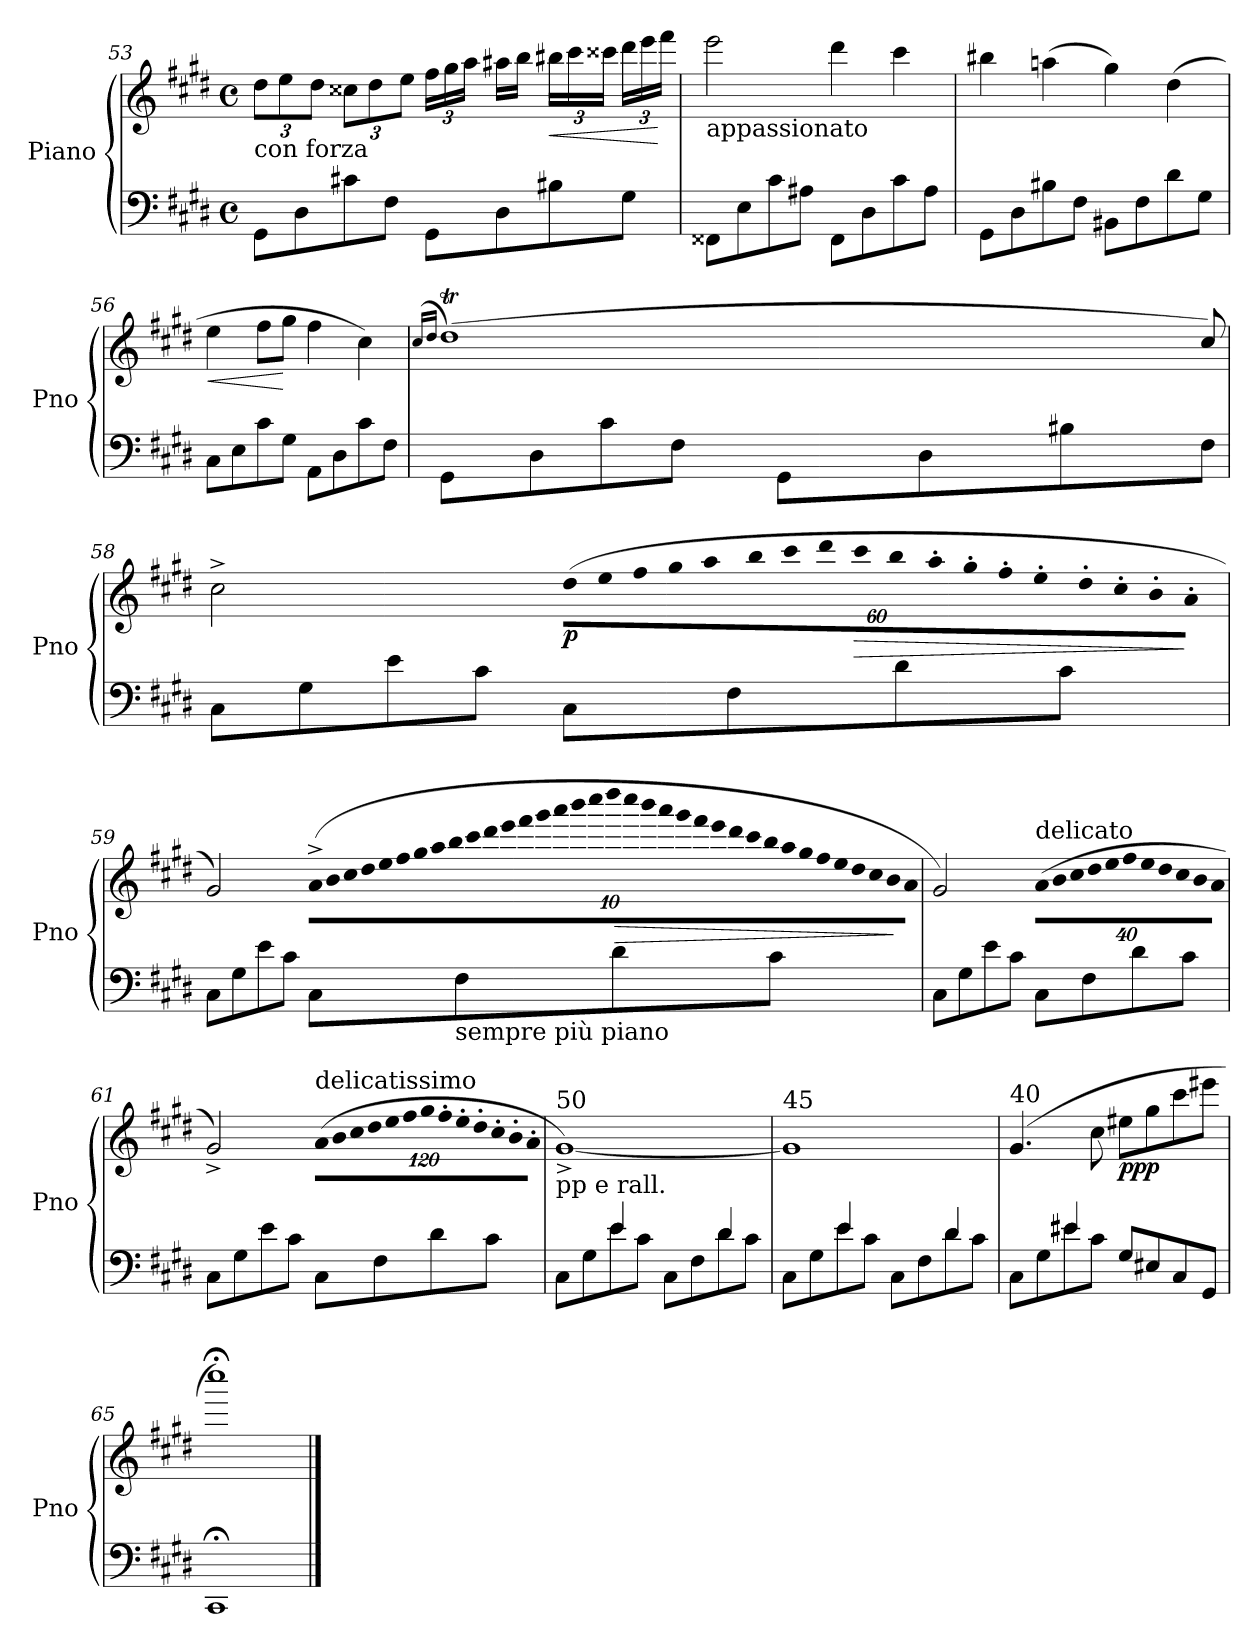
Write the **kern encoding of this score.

**kern	**kern	**dynam
*part1	*part1	*part1
*staff2	*staff1	*staff1/2
*I"Piano	*	*
*I'Pno	*	*
!!LO:LB:g=z
*clefF4	*clefG2	*
*k[f#c#g#d#]	*k[f#c#g#d#]	*
*E:	*E:	*
*M4/4	*M4/4	*
*met(c)	*met(c)	*
=53	=53	=53
!	!LO:TX:b:t=con forza	!
8GG#\L	12dd#\L	.
.	12ee\	.
8D#\	.	.
.	12dd#\J	.
8c#X\	12cc##X\L	.
.	12dd#\	.
8F#\J	.	.
.	12ee\J	.
8GG#\L	24ff#\LL	.
.	24gg#\	.
.	24aa\JJ	.
8D#\	16aa#X\LL	.
.	16bb\JJ	.
!	!	!LO:HP:b
8B#X\	24bb#X\LL	<
.	24ccc#\	.
.	24ccc##X\JJ	.
8G#\J	24ddd#\LL	.
.	24eee\	.
.	24fff#\JJ	[
=54	=54	=54
!	!LO:TX:b:t=appassionato	!
8FF##X\L	2eee\	.
8E\	.	.
8c#\	.	.
8A#X\J	.	.
8FF##\L	4ddd#\	.
8D#\	.	.
8c#\	4ccc#\	.
8A#\J	.	.
=55	=55	=55
8GG#\L	4bb#X\	.
8D#\	.	.
8B#X\	(4aan\	.
8F#\J	.	.
8BB#X\L	4gg#\)	.
8F#\	.	.
8d#\	(4dd#\	.
8G#\J	.	.
=56	=56	=56
!	!	!LO:HP:b
8C#\L	4ee\	<
8E\	.	.
8c#\	8ff#\L	.
8G#\J	8gg#\J	[
8AA\L	4ff#\	.
8D#\	.	.
8c#\	4cc#\)	.
8F#\J	.	.
!!LO:LB:g=z
=57	=57	=57
.	(16qcc#/LL	.
.	16qdd#/JJ	.
*	*^	*
*	*	*^	*
8GG#\L	(1dd#t)	32cc#yy	2..ryy	.
.	.	32dd#yy	.	.
.	.	32eeyy	.	.
.	.	32dd#yy	.	.
8D#\	.	32eeyy	.	.
.	.	32dd#yy	.	.
.	.	32eeyy	.	.
.	.	32dd#yy	.	.
8c#\	.	32eeyy	.	.
.	.	32dd#yy	.	.
.	.	32eeyy	.	.
.	.	32dd#yy	.	.
8F#\J	.	32eeyy	.	.
.	.	32dd#yy	.	.
.	.	64eeyy	.	.
.	.	64dd#yy	.	.
.	.	64eeyy	.	.
.	.	64dd#yy	.	.
8GG#\L	.	64eeyy	.	.
.	.	64dd#yy	.	.
.	.	64eeyy	.	.
.	.	64dd#yy	.	.
.	.	64eeyy	.	.
.	.	64dd#yy	.	.
.	.	64eeyy	.	.
.	.	64dd#yy	.	.
8D#\	.	64eeyy	.	.
.	.	64dd#yy	.	.
.	.	64eeyy	.	.
.	.	64dd#yy	.	.
.	.	64eeyy	.	.
.	.	64dd#yy	.	.
.	.	64eeyy	.	.
.	.	64dd#yy	.	.
8B#X\	.	64eeyy	.	.
.	.	64dd#yy	.	.
.	.	64eeyy	.	.
.	.	64dd#yy	.	.
.	.	64eeyy	.	.
.	.	64dd#yy	.	.
.	.	64eeyy	.	.
.	.	64dd#yy	.	.
8F#\J	.	8ryy	8cc#/)	.
*	*v	*v	*v	*
=58	=58	=58
8C#\L	2cc#^\	.
8G#\	.	.
8e\	.	.
8c#\J	.	.
!	!LO:N:vis=16	!LO:DY:b
8C#\L	(1920%53dd#\LL	p
!	!LO:N:vis=16	!
.	1920%53ee\	.
!	!LO:N:vis=16	!
.	1920%53ff#\	.
!	!LO:N:vis=16	!
.	1920%53gg#\	.
!	!LO:N:vis=16	!
.	1920%53aa\	.
8F#\	.	.
!	!LO:N:vis=16	!
.	1920%53bb\	.
!	!LO:N:vis=16	!
.	1920%53ccc#\	.
!	!LO:N:vis=16	!
.	1920%53ddd#\	.
!	!LO:N:vis=16	!LO:HP:b
.	1920%53ccc#\	>
!	!LO:N:vis=16	!
.	1920%53bb\	.
8d#\	.	.
!	!LO:N:vis=16	!
.	1920%53aa'\	.
!	!LO:N:vis=16	!
.	1920%53gg#'\	.
!	!LO:N:vis=16	!
.	1920%53ff#'\	.
!	!LO:N:vis=16	!
.	1920%53ee'\	.
8c#\J	.	.
!	!LO:N:vis=16	!
.	1920%53dd#'\	.
!	!LO:N:vis=16	!
.	1920%53cc#'\	.
!	!LO:N:vis=16	!
.	1920%53b'\	.
!	!LO:N:vis=16	!
.	1920%53a'\JJ	]
.	320ryy	.
!!LO:LB:g=z
=59	=59	=59
8C#\L	2g#/)	.
8G#\	.	.
8e\	.	.
8c#\J	.	.
!	!LO:N:vis=16	!
8C#\L	(640%9a^\LL	.
!	!LO:N:vis=16	!
.	640%9b\	.
!	!LO:N:vis=16	!
.	640%9cc#\	.
!	!LO:N:vis=16	!
.	640%9dd#\	.
!	!LO:N:vis=16	!
.	640%9ee\	.
!	!LO:N:vis=16	!
.	640%9ff#\	.
!	!LO:N:vis=16	!
.	640%9gg#\	.
!	!LO:N:vis=16	!
.	640%9aa\	.
!	!LO:N:vis=16	!
.	640%9bb\	.
!LO:TX:b:t=sempre più piano	!	!
8F#\	.	.
!	!LO:N:vis=16	!
.	640%9ccc#\	.
!	!LO:N:vis=16	!
.	640%9ddd#\	.
!	!LO:N:vis=16	!
.	640%9eee\	.
!	!LO:N:vis=16	!
.	640%9fff#\	.
!	!LO:N:vis=16	!
.	640%9ggg#\	.
!	!LO:N:vis=16	!
.	640%9aaa\	.
!	!LO:N:vis=16	!
.	640%9bbb\	.
!	!LO:N:vis=16	!
.	640%9cccc#\	.
!	!LO:N:vis=16	!
.	640%9dddd#\	.
8d#\	.	.
!	!LO:N:vis=16	!LO:HP:b
.	640%9cccc#\	>
!	!LO:N:vis=16	!
.	640%9bbb\	.
!	!LO:N:vis=16	!
.	640%9aaa\	.
!	!LO:N:vis=16	!
.	640%9ggg#\	.
!	!LO:N:vis=16	!
.	640%9fff#\	.
!	!LO:N:vis=16	!
.	640%9eee\	.
!	!LO:N:vis=16	!
.	640%9ddd#\	.
!	!LO:N:vis=16	!
.	640%9ccc#\	.
!	!LO:N:vis=16	!
.	640%9bb\	.
8c#\J	.	.
!	!LO:N:vis=16	!
.	640%9aa\	.
!	!LO:N:vis=16	!
.	640%9gg#\	.
!	!LO:N:vis=16	!
.	640%9ff#\	.
!	!LO:N:vis=16	!
.	640%9ee\	.
!	!LO:N:vis=16	!
.	640%9dd#\	.
!	!LO:N:vis=16	!
.	640%9cc#\	.
!	!LO:N:vis=16	!
.	640%9b\	.
!	!LO:N:vis=16	!
.	640%9a\JJ	]
.	128ryy	.
=60	=60	=60
8C#\L	2g#/)	.
8G#\	.	.
8e\	.	.
8c#\J	.	.
!	!LO:TX:a:t=delicato	!
!	!LO:N:vis=8	!
8C#\L	(640%29a\L	.
!	!LO:N:vis=8	!
.	640%29b\	.
!	!LO:N:vis=8	!
.	640%29cc#\	.
8F#\	.	.
!	!LO:N:vis=8	!
.	640%29dd#\	.
!	!LO:N:vis=8	!
.	640%29ee\	.
!	!LO:N:vis=8	!
.	640%29ff#\	.
8d#\	.	.
!	!LO:N:vis=8	!
.	640%29ee\	.
!	!LO:N:vis=8	!
.	640%29dd#\	.
!	!LO:N:vis=8	!
.	640%29cc#\	.
8c#\J	.	.
!	!LO:N:vis=8	!
.	640%29b\	.
!	!LO:N:vis=8	!
.	640%29a\J	.
.	640ryy	.
!!LO:LB:g=z
=61	=61	=61
8C#\L	2g#^/)	.
8G#\	.	.
8e\	.	.
8c#\J	.	.
!	!LO:TX:a:t=delicatissimo	!
!	!LO:N:vis=8	!
8C#\L	(1920%73a\L	.
!	!LO:N:vis=8	!
.	1920%73b\	.
!	!LO:N:vis=8	!
.	1920%73cc#\	.
!	!LO:N:vis=8	!
.	1920%73dd#\	.
8F#\	.	.
!	!LO:N:vis=8	!
.	1920%73ee\	.
!	!LO:N:vis=8	!
.	1920%73ff#\	.
!	!LO:N:vis=8	!
.	1920%73gg#\	.
8d#\	.	.
!	!LO:N:vis=8	!
.	1920%73ff#'\	.
!	!LO:N:vis=8	!
.	1920%73ee'\	.
!	!LO:N:vis=8	!
.	1920%73dd#'\	.
8c#\J	.	.
!	!LO:N:vis=8	!
.	1920%73cc#'\	.
!	!LO:N:vis=8	!
.	1920%73b'\	.
!	!LO:N:vis=8	!
.	1920%73a'\J	.
.	1920%11ryy	.
=62	=62	=62
*^	*	*
!	!	!LO:TX:b:t=pp e rall.	!
!	!	!LO:TX:a:t=50	!
8C#\L	4ryy	[1g#^)	.
8G#\	.	.	.
8e\	4e/	.	.
8c#\J	.	.	.
8C#\L	4ryy	.	.
8F#\	.	.	.
8d#\	4d#/	.	.
8c#\J	.	.	.
=63	=63	=63	=63
!	!	!LO:TX:a:t=45	!
8C#\L	4ryy	1g#]	.
8G#\	.	.	.
8e\	4e/	.	.
8c#\J	.	.	.
8C#\L	4ryy	.	.
8F#\	.	.	.
8d#\	4d#/	.	.
8c#\J	.	.	.
=64	=64	=64	=64
!	!	!LO:TX:a:t=40	!
8C#\L	4ryy	(4.g#/	.
8G#\	.	.	.
8e#\	4e#X/	.	.
8c#\J	.	8cc#\	.
!	!	!	!LO:DY:b
8G#/L	2ryy	8ee#X\L	ppp
8E#X/	.	8gg#\	.
8C#/	.	8ccc#\	.
8GG#/J	.	8eee#X\J	.
*v	*v	*	*
=65	=65	=65
1CC#;	1cccc#;<)	.
==	==	==
*-	*-	*-
